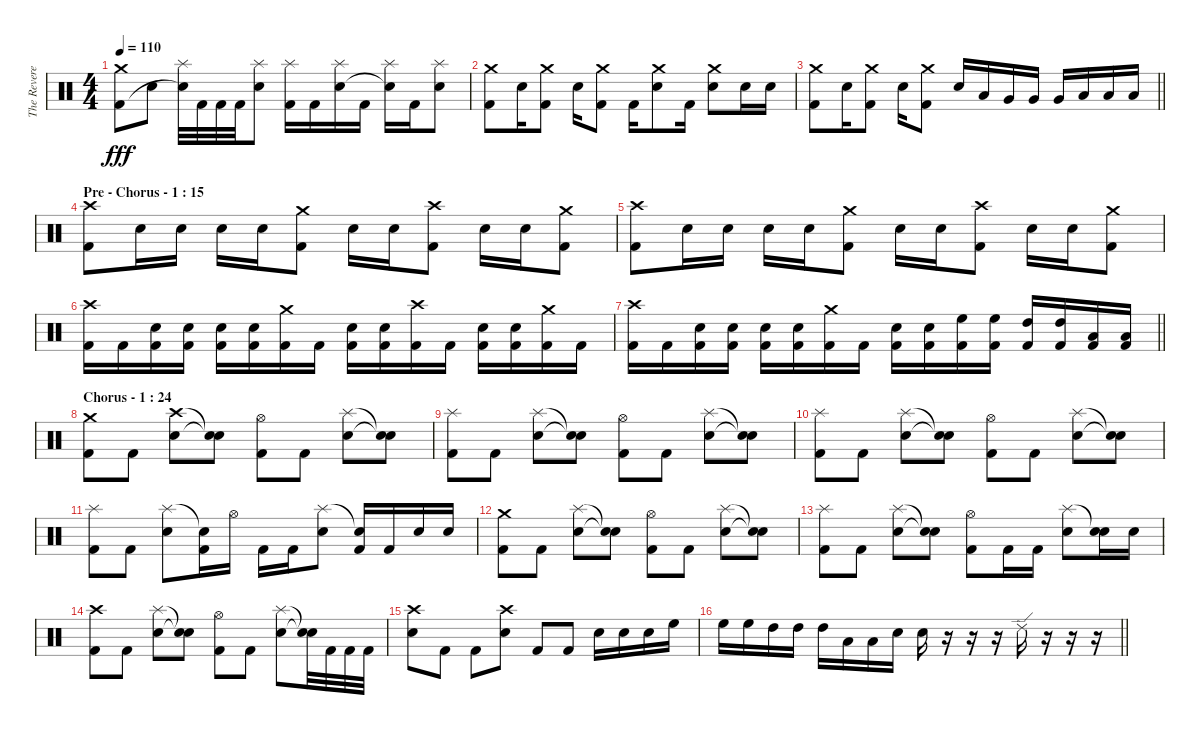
\track ("The Reverend " "The Revere") {instrument percussion}
\staff {score}
\articulation defaults
\ts (4 4)
\tempo 110
\clef neutral
\ks c
("Crash medium (hit)" "Kick (hit) 2").8{dy fff} "Snare (hit) 2".8 ("Splash (hit)" "Snare (hit)"{t}).32 "Kick (hit) 2".32 "Kick (hit) 2".32 "Kick (hit) 2".32 ("Splash (hit)" "Snare (hit) 2").8 ("Splash (hit)" "Kick (hit) 2").16 "Kick (hit) 2".16 ("Splash (hit)" "Snare (hit) 2").16 "Kick (hit) 2".16 ("Splash (hit)" "Snare (hit)"{t}).16 "Kick (hit) 2".16 ("Splash (hit)" "Snare (hit) 2").8 |
("Crash medium (hit)" "Kick (hit) 2").8 "Snare (hit) 2".16 ("Crash medium (hit)" "Kick (hit) 2").8 "Snare (hit) 2".16 ("Crash medium (hit)" "Kick (hit) 2").8 "Kick (hit) 2".16 ("Crash medium (hit)" "Snare (hit) 2").8 "Kick (hit) 2".16 ("Crash medium (hit)" "Snare (hit) 2").8 "Snare (hit) 2".16 "Snare (hit) 2".16 |
\barLineRight lightlight
("Crash medium (hit)" "Kick (hit) 2").8 "Snare (hit) 2".16 ("Crash medium (hit)" "Kick (hit) 2").8 "Snare (hit) 2".16 ("Crash medium (hit)" "Kick (hit) 2").8 "Snare (hit) 2".16 "Low Floor Tom (hit)".16 "Very Low Tom (hit)".16 "Very Low Tom (hit)".16 "Very Low Tom (hit)".16 "Low Tom (hit)".16 "Low Tom (hit)".16 "Low Tom (hit)".16 |
\section ("" "Pre - Chorus - 1 : 15")
("Crash high (hit)" "Kick (hit) 2").8 "Electric Snare (hit)".16 "Electric Snare (hit)".16 "Electric Snare (hit)".16 "Electric Snare (hit)".16 ("Crash medium (hit)" "Kick (hit) 2").8 "Electric Snare (hit)".16 "Electric Snare (hit)".16 ("Crash high (hit)" "Kick (hit) 2").8 "Electric Snare (hit)".16 "Electric Snare (hit)".16 ("Crash medium (hit)" "Kick (hit) 2").8 |
("Crash high (hit)" "Kick (hit) 2").8 "Electric Snare (hit)".16 "Electric Snare (hit)".16 "Electric Snare (hit)".16 "Electric Snare (hit)".16 ("Crash medium (hit)" "Kick (hit) 2").8 "Electric Snare (hit)".16 "Electric Snare (hit)".16 ("Crash high (hit)" "Kick (hit) 2").8 "Electric Snare (hit)".16 "Electric Snare (hit)".16 ("Crash medium (hit)" "Kick (hit) 2").8 |
("Crash high (hit)" "Kick (hit) 2").16 "Kick (hit) 2".16 ("Electric Snare (hit)" "Kick (hit) 2").16 ("Electric Snare (hit)" "Kick (hit) 2").16 ("Electric Snare (hit)" "Kick (hit) 2").16 ("Electric Snare (hit)" "Kick (hit) 2").16 ("Crash medium (hit)" "Kick (hit) 2").16 "Kick (hit) 2".16 ("Electric Snare (hit)" "Kick (hit) 2").16 ("Electric Snare (hit)" "Kick (hit) 2").16 ("Crash high (hit)" "Kick (hit) 2").16 "Kick (hit) 2".16 ("Electric Snare (hit)" "Kick (hit) 2").16 ("Electric Snare (hit)" "Kick (hit) 2").16 ("Crash medium (hit)" "Kick (hit) 2").16 "Kick (hit) 2".16 |
\barLineRight lightlight
("Crash high (hit)" "Kick (hit) 2").16 "Kick (hit) 2".16 ("Electric Snare (hit)" "Kick (hit) 2").16 ("Electric Snare (hit)" "Kick (hit) 2").16 ("Electric Snare (hit)" "Kick (hit) 2").16 ("Electric Snare (hit)" "Kick (hit) 2").16 ("Crash medium (hit)" "Kick (hit) 2").16 "Kick (hit) 2".16 ("Electric Snare (hit)" "Kick (hit) 2").16 ("Electric Snare (hit)" "Kick (hit) 2").16 ("High Floor Tom (hit)" "Kick (hit) 2").16 ("High Floor Tom (hit)" "Kick (hit) 2").16 ("High Tom (hit)" "Kick (hit) 2").16 ("High Tom (hit)" "Kick (hit) 2").16 ("Low Tom (hit)" "Kick (hit) 2").16 ("Low Tom (hit)" "Kick (hit) 2").16 |
\section ("" "Chorus - 1 : 24")
("Crash medium (hit)" "Kick (hit) 2").8 "Kick (hit) 2".8 ("Crash high (hit)" "Snare (hit) 2").8 ("Snare (hit)"{t} "Snare (hit)"{t}).8 ("Hi-Hat (open)" "Kick (hit) 2").8 "Kick (hit) 2".8 ("Splash (hit)" "Snare (hit) 2").8 ("Snare (hit)"{t} "Snare (hit)"{t}).8 |
("Splash (hit)" "Kick (hit) 2").8 "Kick (hit) 2".8 ("Splash (hit)" "Snare (hit) 2").8 ("Snare (hit)"{t} "Snare (hit)"{t}).8 ("Hi-Hat (open)" "Kick (hit) 2").8 "Kick (hit) 2".8 ("Splash (hit)" "Snare (hit) 2").8 ("Snare (hit)"{t} "Snare (hit)"{t}).8 |
("Splash (hit)" "Kick (hit) 2").8 "Kick (hit) 2".8 ("Splash (hit)" "Snare (hit) 2").8 ("Snare (hit)"{t} "Snare (hit)"{t}).8 ("Hi-Hat (open)" "Kick (hit) 2").8 "Kick (hit) 2".8 ("Splash (hit)" "Snare (hit) 2").8 ("Snare (hit)"{t} "Snare (hit)"{t}).8 |
("Splash (hit)" "Kick (hit) 2").8 "Kick (hit) 2".8 ("Splash (hit)" "Snare (hit) 2").8 ("Snare (hit)"{t} "Kick (hit) 2").16 "Hi-Hat (open)".16 "Kick (hit) 2".16 "Kick (hit) 2".16 ("Splash (hit)" "Snare (hit) 2").8 ("Snare (hit)"{t} "Kick (hit) 2").16 "Kick (hit) 2".16 "Snare (hit) 2".16 "Snare (hit) 2".16 |
("Crash medium (hit)" "Kick (hit) 2").8 "Kick (hit) 2".8 ("Splash (hit)" "Snare (hit) 2").8 ("Snare (hit)"{t} "Snare (hit)"{t}).8 ("Hi-Hat (open)" "Kick (hit) 2").8 "Kick (hit) 2".8 ("Splash (hit)" "Snare (hit) 2").8 ("Snare (hit)"{t} "Snare (hit)"{t}).8 |
("Splash (hit)" "Kick (hit) 2").8 "Kick (hit) 2".8 ("Splash (hit)" "Snare (hit) 2").8 ("Snare (hit)"{t} "Snare (hit)"{t}).8 ("Hi-Hat (open)" "Kick (hit) 2").8 "Kick (hit) 2".16 "Kick (hit) 2".16 ("Splash (hit)" "Snare (hit) 2").8 ("Snare (hit)"{t} "Snare (hit) 2").16 "Snare (hit) 2".16 |
("Crash high (hit)" "Kick (hit) 2").8 "Kick (hit) 2".8 ("Splash (hit)" "Snare (hit) 2").8 ("Snare (hit)"{t} "Snare (hit)"{t}).8 ("Hi-Hat (open)" "Kick (hit) 2").8 "Kick (hit) 2".8 ("Splash (hit)" "Snare (hit) 2").8 ("Snare (hit)"{t} "Snare (hit)"{t}).32 "Kick (hit) 2".32 "Kick (hit) 2".32 "Kick (hit) 2".32 |
("Crash high (hit)" "Snare (hit) 2").8 "Kick (hit) 2".8 "Kick (hit) 2".8 ("Crash high (hit)" "Snare (hit) 2").8 "Kick (hit) 2".8 "Kick (hit) 2".8 "Snare (hit) 2".16 "Snare (hit) 2".16 "Snare (hit) 2".16 "High Floor Tom (hit)".16 |
\barLineRight lightlight "High Floor Tom (hit)".16 "High Floor Tom (hit)".16 "High Tom (hit)".16 "High Tom (hit)".16 "High Tom (hit)".16 "Low Tom (hit)".16 "Low Tom (hit)".16 "Snare (hit) 2".16 "Snare (hit) 2".16
r.16 r.16 r.16 "Ride (edge) 2".16 r.16 r.16 r.16
